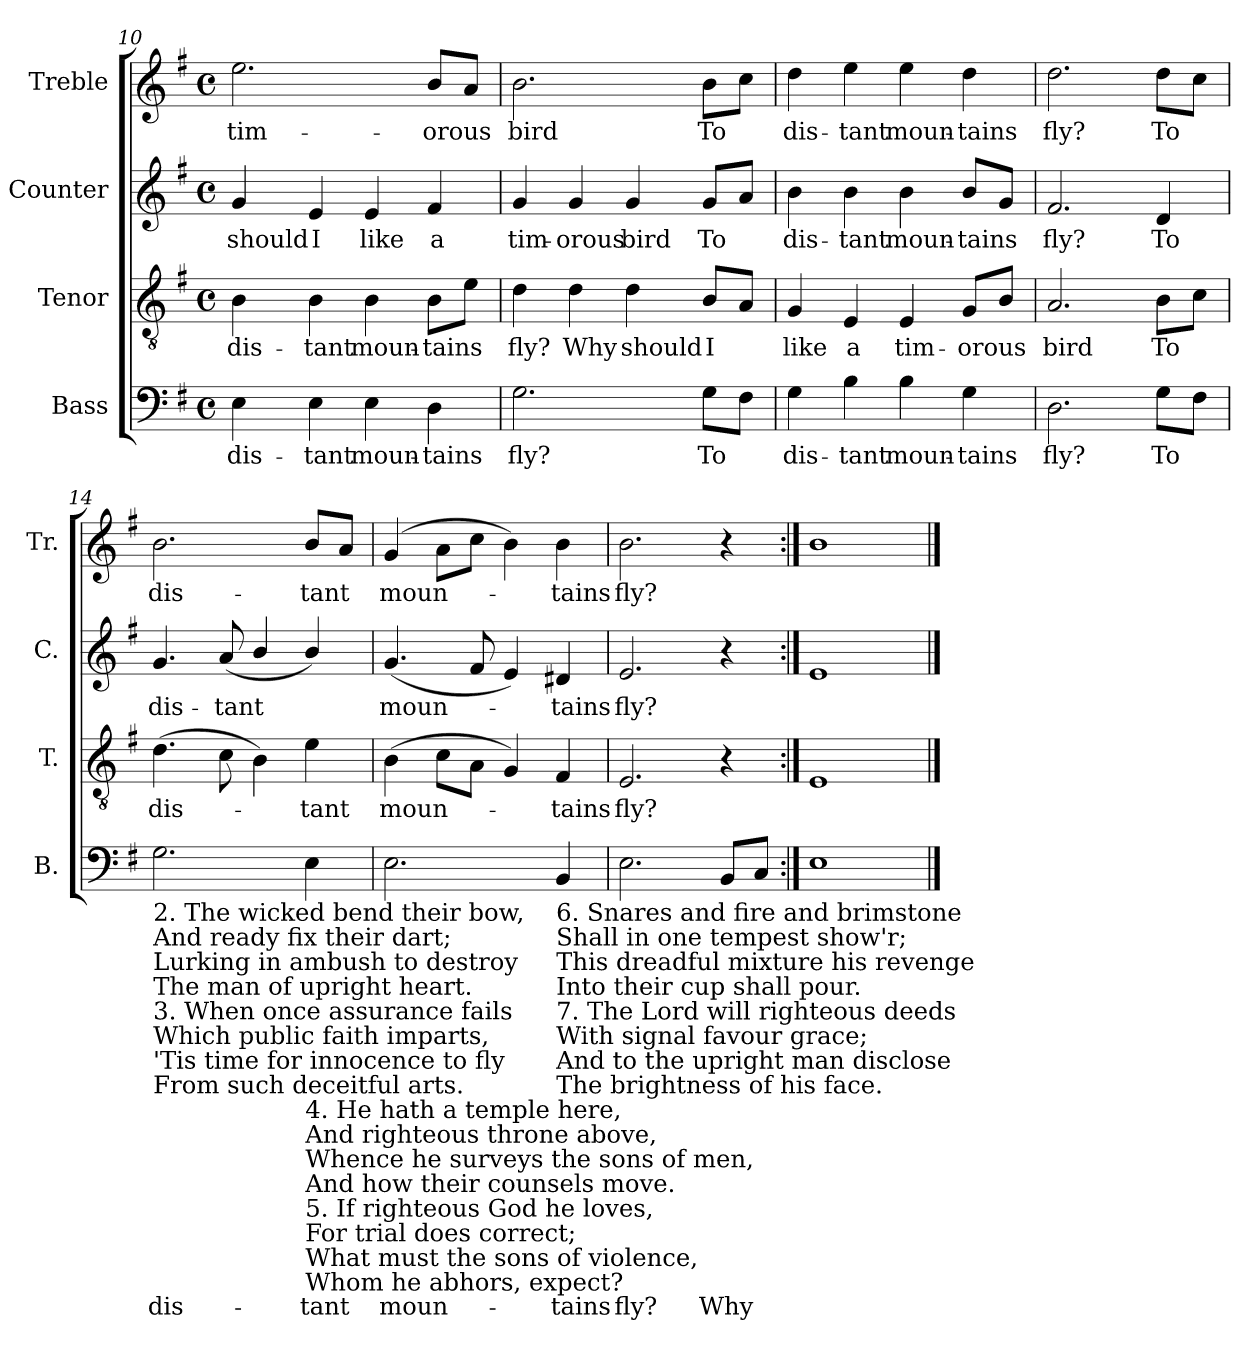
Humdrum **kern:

**kern	**text	**kern	**text	**kern	**text	**kern	**text
*part4	*part4	*part3	*part3	*part2	*part2	*part1	*part1
*staff4	*staff4	*staff3	*staff3	*staff2	*staff2	*staff1	*staff1
*I"Bass	*	*I"Tenor	*	*I"Counter	*	*I"Treble	*
*I'B.	*	*I'T.	*	*I'C.	*	*I'Tr.	*
*clefF4	*	*clefGv2	*	*clefG2	*	*clefG2	*
*k[f#]	*	*k[f#]	*	*k[f#]	*	*k[f#]	*
*M4/4	*	*M4/4	*	*M4/4	*	*M4/4	*
*met(c)	*	*met(c)	*	*met(c)	*	*met(c)	*
=10	=10	=10	=10	=10	=10	=10	=10
4E\	dis-	4B\	dis-	4g/	should	2.ee\	tim-
4E\	-tant	4B\	-tant	4e/	I	.	.
4E\	moun-	4B\	moun-	4e/	like	.	.
4D\	-tains	8B\L	-tains	4f#/	a	8b/L	-orous
.	.	8e\J	.	.	.	8a/J	.
=11	=11	=11	=11	=11	=11	=11	=11
2.G\	fly?	4d\	fly?	4g/	tim-	2.b\	bird
.	.	4d\	Why	4g/	-orous	.	.
.	.	4d\	should	4g/	bird	.	.
8G\L	To	8B/L	I	8g/L	To	8b\L	To
8F#\J	.	8A/J	.	8a/J	.	8cc\J	.
=12	=12	=12	=12	=12	=12	=12	=12
4G\	dis-	4G/	like	4b\	dis-	4dd\	dis-
4B\	-tant	4E/	a	4b\	-tant	4ee\	-tant
4B\	moun-	4E/	tim-	4b\	moun-	4ee\	moun-
4G\	-tains	8G/L	-orous	8b/L	-tains	4dd\	-tains
.	.	8B/J	.	8g/J	.	.	.
=13	=13	=13	=13	=13	=13	=13	=13
2.D\	fly?	2.A/	bird	2.f#/	fly?	2.dd\	fly?
8G\L	To	8B\L	To	4d/	To	8dd\L	To
8F#\J	.	8c\J	.	.	.	8cc\J	.
!!LO:LB:g=z
=14	=14	=14	=14	=14	=14	=14	=14
!LO:TX:b:t=2. The wicked bend their bow,	!	!	!	!	!	!	!
!LO:TX:b:t=And ready fix their dart;	!	!	!	!	!	!	!
!LO:TX:b:t=Lurking in ambush to destroy	!	!	!	!	!	!	!
!LO:TX:b:t=The man of upright heart.	!	!	!	!	!	!	!
!LO:TX:b:t=3. When once assurance fails	!	!	!	!	!	!	!
!LO:TX:b:t=Which public faith imparts,	!	!	!	!	!	!	!
!LO:TX:b:t='Tis time for innocence to fly	!	!	!	!	!	!	!
!LO:TX:b:t=From such deceitful arts.	!	!	!	!	!	!	!
2.G\	dis-	(4.d\	dis-	4.g/	dis-	2.b\	dis-
.	.	8c\	.	(8a/	-tant	.	.
.	.	4B\)	.	4b/	.	.	.
!LO:TX:b:t=4. He hath a temple here,	!	!	!	!	!	!	!
!LO:TX:b:t=And righteous throne above,	!	!	!	!	!	!	!
!LO:TX:b:t=Whence he surveys the sons of men,	!	!	!	!	!	!	!
!LO:TX:b:t=And how their counsels move.	!	!	!	!	!	!	!
!LO:TX:b:t=5. If righteous God he loves,	!	!	!	!	!	!	!
!LO:TX:b:t=For trial does correct;	!	!	!	!	!	!	!
!LO:TX:b:t=What must the sons of violence,	!	!	!	!	!	!	!
!LO:TX:b:t=Whom he abhors, expect?	!	!	!	!	!	!	!
4E\	-tant	4e\	-tant	4b/)	.	8b/L	-tant
.	.	.	.	.	.	8a/J	.
=15	=15	=15	=15	=15	=15	=15	=15
2.E\	moun-	(4B\	moun-	(4.g/	moun-	(4g/	moun-
.	.	8c\L	.	.	.	8a\L	.
.	.	8A\J	.	8f#/	.	8cc\J	.
.	.	4G/)	.	4e/)	.	4b\)	.
!LO:TX:b:t=6. Snares and fire and brimstone	!	!	!	!	!	!	!
!LO:TX:b:t=Shall in one tempest show'r;	!	!	!	!	!	!	!
!LO:TX:b:t=This dreadful mixture his revenge	!	!	!	!	!	!	!
!LO:TX:b:t=Into their cup shall pour.	!	!	!	!	!	!	!
!LO:TX:b:t=7. The Lord will righteous deeds	!	!	!	!	!	!	!
!LO:TX:b:t=With signal favour grace;	!	!	!	!	!	!	!
!LO:TX:b:t=And to the upright man disclose	!	!	!	!	!	!	!
!LO:TX:b:t=The brightness of his face.	!	!	!	!	!	!	!
4BB/	-tains	4F#/	-tains	4d#X/	-tains	4b\	-tains
=16	=16	=16	=16	=16	=16	=16	=16
2.E\	fly?	2.E/	fly?	2.e/	fly?	2.b\	fly?
8BB/L	Why	4r	.	4r	.	4r	.
8C/J	.	.	.	.	.	.	.
=17:|!	=17:|!	=17:|!	=17:|!	=17:|!	=17:|!	=17:|!	=17:|!
1E	.	1E	.	1e	.	1b	.
==	==	==	==	==	==	==	==
*-	*-	*-	*-	*-	*-	*-	*-
